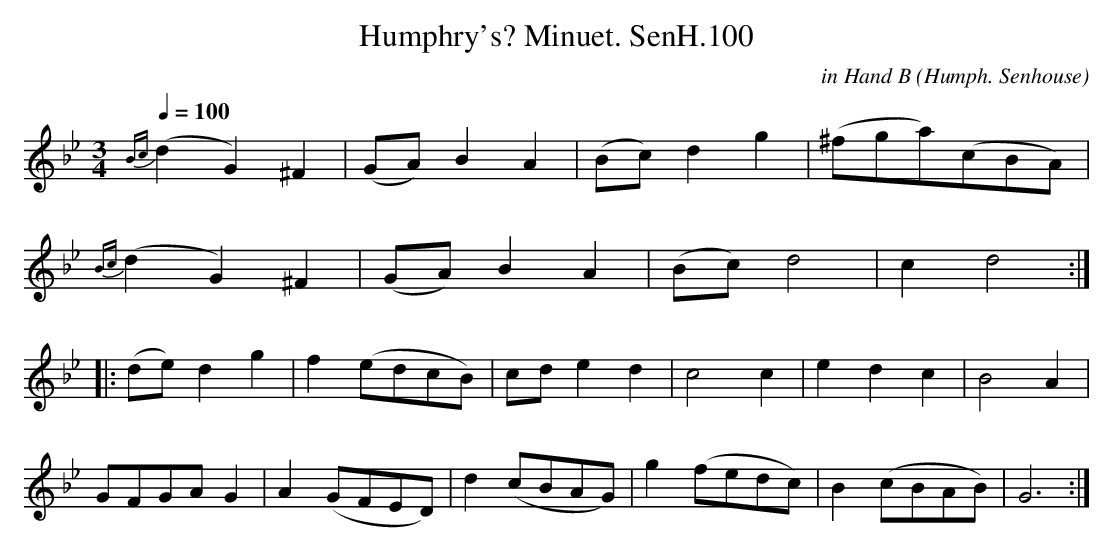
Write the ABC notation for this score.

X:1
T:Humphry's? Minuet. SenH.100
C:in Hand B (Humph. Senhouse)
Q:1/4=100
M:3/4
L:1/8
K:Gm
{Bc}(d2G2)^F2 | (GA)B2A2 | (Bc)d2g2 | (^fga)(cBA) |
{Bc}(d2G2)^F2 | (GA)B2A2 | (Bc)d4 | c2d4 :|
|: (de)d2g2 | f2 (edcB) | cde2d2 | c4c2 | e2d2c2 | B4A2 |
GFGAG2 | A2 (GFED) | d2(cBAG) | g2(fedc) | B2(cBAB) | G6 :|
